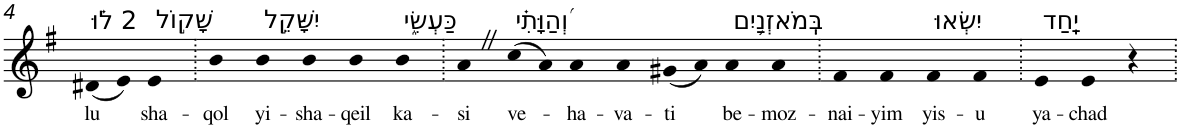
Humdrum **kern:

**kern	**text
*part1	*part1
*staff1	*staff1
*I"Piano	*
*I'Pno	*
!!LO:PB:g=z
*clefG2	*
*k[f#]	*
*G:	*
=4	=4
!LO:TX:a:t=2 ל֗וּ	!
!	!LO:LY:b
(8d#X	lu
8e)	.
!LO:TX:a:t=שָׁק֣וֹל	!
!	!LO:LY:b
4e	sha-
=5.	=5.
!	!LO:LY:b
4b	-qol
!LO:TX:a:t=יִשָּׁקֵ֣ל	!
!	!LO:LY:b
4b	yi-
!	!LO:LY:b
4b	-sha-
!	!LO:LY:b
4b	-qeil
!LO:TX:a:t=כַּעְשִׂ֑י	!
!	!LO:LY:b
4b	ka-
=6.	=6.
!	!LO:LY:b
4aZ	-si
!LO:TX:a:t=וְ֝הַוָּתִ֗י	!
!	!LO:LY:b
(8cc	ve-
8a)	.
!	!LO:LY:b
4a	-ha-
!	!LO:LY:b
4a	-va-
!	!LO:LY:b
(8g#X	-ti
8a)	.
!LO:TX:a:t=בְּֽמֹאזְנַ֥יִם	!
!	!LO:LY:b
4a	be-
!	!LO:LY:b
4a	-moz-
=7.	=7.
!	!LO:LY:b
4f#	-nai-
!	!LO:LY:b
4f#	-yim
!LO:TX:a:t=יִשְׂאוּ	!
!	!LO:LY:b
4f#	yis-
!	!LO:LY:b
4f#	-u
=8.	=8.
!LO:TX:a:t=יָֽחַד	!
!	!LO:LY:b
4e	ya-
!	!LO:LY:b
4e	-chad
4r	.
=.	=.
*-	*-
